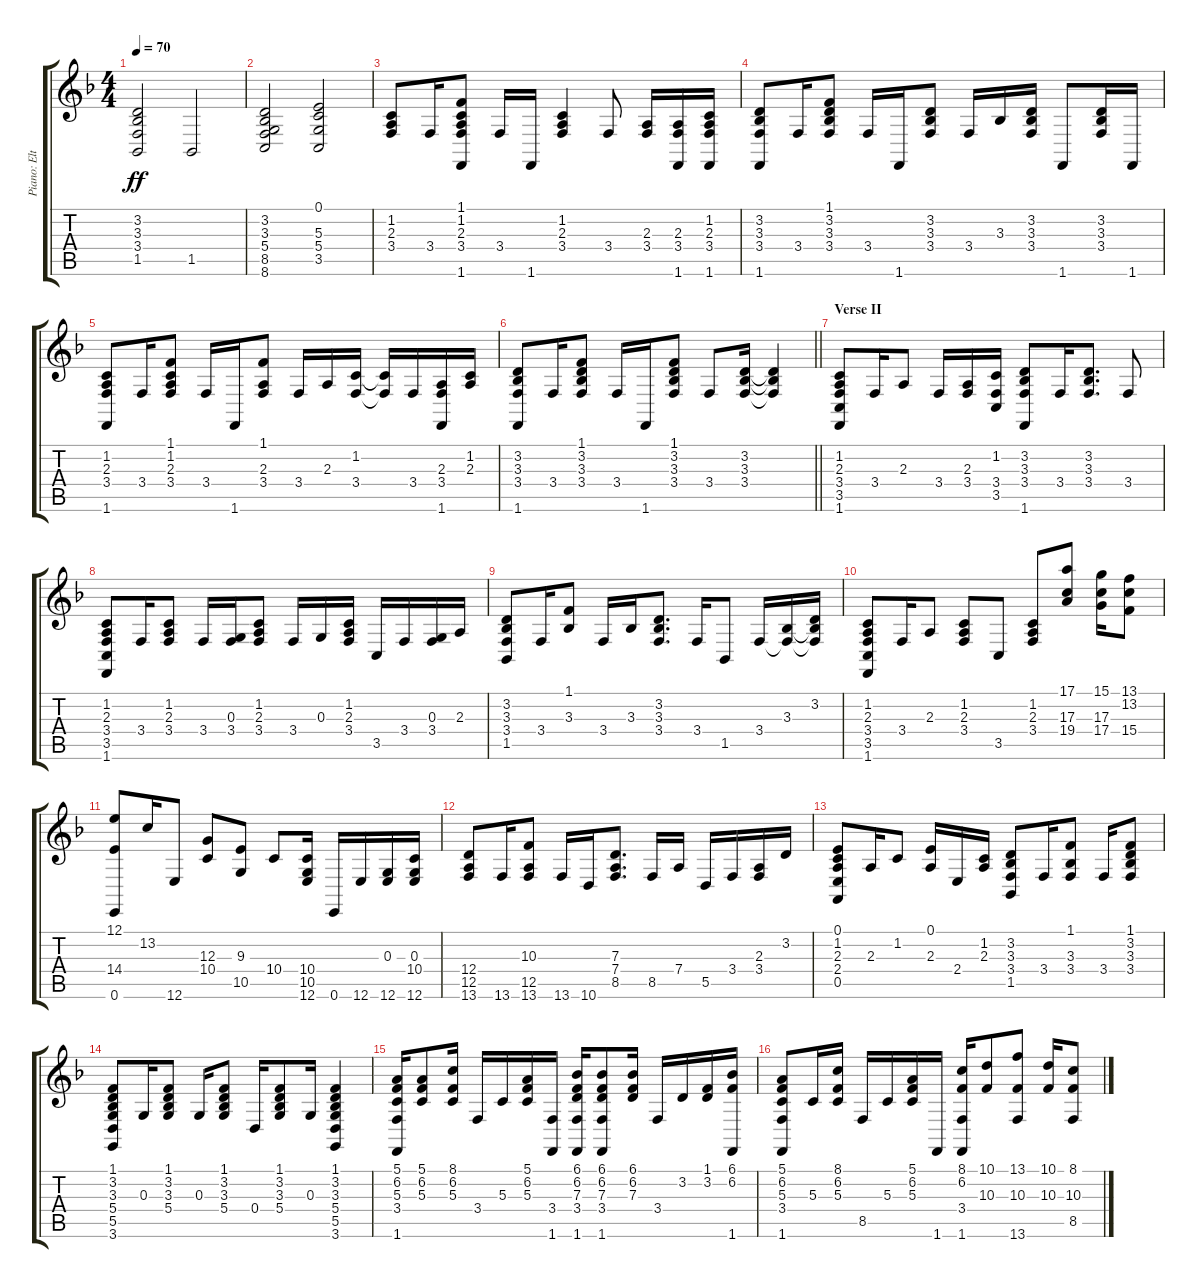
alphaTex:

\track ("Piano: Elton" "Piano: Elt") {instrument electricgrandpiano}
\staff {score tabs}
\tuning (E4 B3 G3 D3 A2 E2) {hide}
\ts (4 4)
\tempo 70
\clef g2
\ks f
(3.2 3.3 3.4 1.5).2{dy ff} 1.5.2 |
(3.2 3.3 5.4 8.5 8.6).2 (0.1 5.3 5.4 3.5).2 |
(1.2 2.3 3.4).8 3.4.16 (1.1 1.2 2.3 3.4 1.6).8 3.4.16 1.6.16 (1.2 2.3 3.4).4 3.4.8 (2.3 3.4).16 (2.3 3.4 1.6).16 (1.2 2.3 3.4 1.6).16 |
(3.2 3.3 3.4 1.6).8 3.4.16 (1.1 3.2 3.3 3.4).8 3.4.16 1.6.16 (3.2 3.3 3.4).8 3.4.16 3.3.16 (3.2 3.3 3.4).16 1.6.8 (3.2 3.3 3.4).16 1.6.16 |
(1.2 2.3 3.4 1.6).8 3.4.16 (1.1 1.2 2.3 3.4).8 3.4.16 1.6.16 (1.1 2.3 3.4).8 3.4.16 2.3.16 (1.2 3.4).16 (1.2{t} 3.4{t}).16 3.4.16 (2.3 3.4 1.6).16 (1.2 2.3).16 |
\barLineRight lightlight
(3.2 3.3 3.4 1.6).8 3.4.16 (1.1 3.2 3.3 3.4).8 3.4.16 1.6.16 (1.1 3.2 3.3 3.4).8 3.4.8 (3.2 3.3 3.4).16 (3.2{t} 3.3{t} 3.4{t}).4 |
\section ("" "Verse II")
(1.2 2.3 3.4 3.5 1.6).8 3.4.16 2.3.8 3.4.16 (2.3 3.4).16 (1.2 3.4 3.5).16 (3.2 3.3 3.4 1.6).8 3.4.16 (3.2 3.3 3.4).8{d} 3.4.8 |
(1.2 2.3 3.4 3.5 1.6).8 3.4.16 (1.2 2.3 3.4).8 3.4.16 (0.3 3.4).16 (1.2 2.3 3.4).8 3.4.16 0.3.16 (1.2 2.3 3.4).16 3.5.16 3.4.16 (0.3 3.4).16 2.3.16 |
(3.2 3.3 3.4 1.5).8 3.4.16 (1.1 3.3).8 3.4.16 3.3.16 (3.2 3.3 3.4).8{d} 3.4.16 1.5.8 3.4.16 (3.3 3.4{t}).16 (3.2 3.3{t} 3.4{t}).16 |
(1.2 2.3 3.4 3.5 1.6).8 3.4.16 2.3.8 (1.2 2.3 3.4).8 3.5.8 (1.2 2.3 3.4).8 (17.1 17.3 19.4).8 (15.1 17.3 17.4).16 (13.1 13.2 15.4).8 |
(12.1 14.4 0.6).8 13.2.16 12.6.8 (12.3 10.4).8 (9.3 10.5).8 10.4.8 (10.4 10.5 12.6).16 0.6.16 12.6.16 (0.3 12.6).16 (0.3 10.4 12.6).16 |
(12.4 12.5 13.6).8 13.6.16 (10.3 12.5 13.6).8 13.6.16 10.6.16 (7.3 7.4 8.5).8{d} 8.5.16 7.4.16 5.5.16 3.4.16 (2.3 3.4).16 3.2.16 |
(0.1 1.2 2.3 2.4 0.5).8 2.3.16 1.2.8 (0.1 2.3).16 2.4.16 (1.2 2.3).16 (3.2 3.3 3.4 1.5).8 3.4.16 (1.1 3.3 3.4).8 3.4.16 (1.1 3.2 3.3 3.4).8 |
(1.1 3.2 3.3 5.4 5.5 3.6).8 0.3.16 (1.1 3.2 3.3 5.4).8 0.3.16 (1.1 3.2 3.3 5.4).8 0.4.16 (1.1 3.2 3.3 5.4).8 0.3.16 (1.1 3.2 3.3 5.4 5.5 3.6).4 |
(5.1 6.2 5.3 3.4 1.6).16 (5.1 6.2 5.3).8 (8.1 6.2 5.3).16 3.4.16 5.3.16 (5.1 6.2 5.3).16 (3.4 1.6).16 (6.1 6.2 7.3 3.4 1.6).16 (6.1 6.2 7.3 3.4 1.6).8 (6.1 6.2 7.3).16 3.4.16 3.2.16 (1.1 3.2).16 (6.1 6.2 1.6).16 |
(5.1 6.2 5.3 3.4 1.6).8 5.3.16 (8.1 6.2 5.3).16 8.5.16 5.3.16 (5.1 6.2 5.3).16 1.6.16 (8.1 6.2 3.4 1.6).16 (10.1 10.3).8 (13.1 10.3 13.6).8 (10.1 10.3).16 (8.1 10.3 8.5).8
